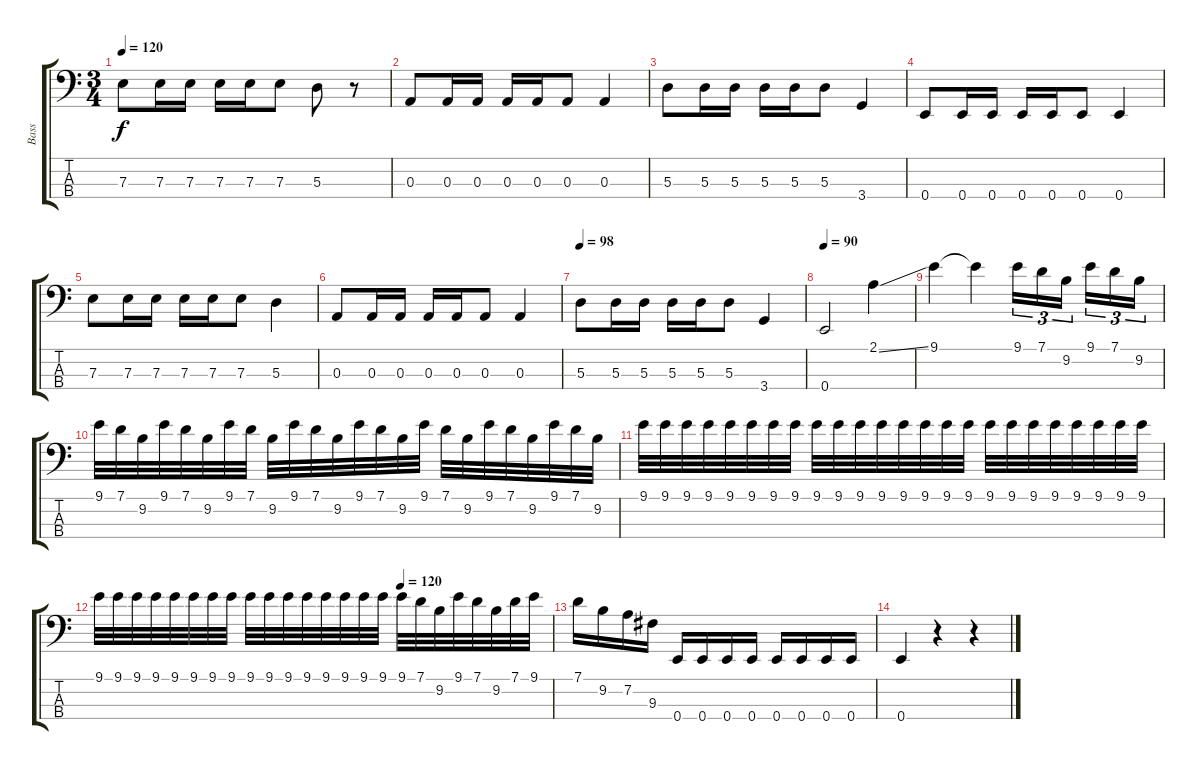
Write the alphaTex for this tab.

\track ("Bass" "Bass") {instrument electricbassfinger}
\staff {score tabs}
\tuning (G2 D2 A1 E1) {hide}
\ts (3 4)
\tempo 120
\clef f4
\ks c
7.3.8{dy f} 7.3.16 7.3.16 7.3.16 7.3.16 7.3.8 5.3.8 r.8 |
0.3.8 0.3.16 0.3.16 0.3.16 0.3.16 0.3.8 0.3.4 |
5.3.8 5.3.16 5.3.16 5.3.16 5.3.16 5.3.8 3.4.4 |
0.4.8 0.4.16 0.4.16 0.4.16 0.4.16 0.4.8 0.4.4 |
7.3.8 7.3.16 7.3.16 7.3.16 7.3.16 7.3.8 5.3.4 |
0.3.8 0.3.16 0.3.16 0.3.16 0.3.16 0.3.8 0.3.4 |
\tempo 98
5.3.8 5.3.16 5.3.16 5.3.16 5.3.16 5.3.8 3.4.4 |
\tempo 90
0.4.2 2.1{ss}.4 |
9.1.4 9.1{t}.4 9.1.16{tu (3 2)} 7.1.16{tu (3 2)} 9.2.16{tu (3 2)} 9.1.16{tu (3 2)} 7.1.16{tu (3 2)} 9.2.16{tu (3 2)} |
9.1.32 7.1.32 9.2.32 9.1.32 7.1.32 9.2.32 9.1.32 7.1.32 9.2.32 9.1.32 7.1.32 9.2.32 9.1.32 7.1.32 9.2.32 9.1.32 7.1.32 9.2.32 9.1.32 7.1.32 9.2.32 9.1.32 7.1.32 9.2.32 |
9.1.32 9.1.32 9.1.32 9.1.32 9.1.32 9.1.32 9.1.32 9.1.32 9.1.32 9.1.32 9.1.32 9.1.32 9.1.32 9.1.32 9.1.32 9.1.32 9.1.32 9.1.32 9.1.32 9.1.32 9.1.32 9.1.32 9.1.32 9.1.32 |
\tempo (120 0.6666666666666666)
9.1.32 9.1.32 9.1.32 9.1.32 9.1.32 9.1.32 9.1.32 9.1.32 9.1.32 9.1.32 9.1.32 9.1.32 9.1.32 9.1.32 9.1.32 9.1.32 9.1.32 7.1.32 9.2.32 9.1.32 7.1.32 9.2.32 7.1.32 9.1.32 |
7.1.16 9.2.16 7.2.16 9.3.16 0.4.16 0.4.16 0.4.16 0.4.16 0.4.16 0.4.16 0.4.16 0.4.16 |
0.4.4 r.4 r.4
